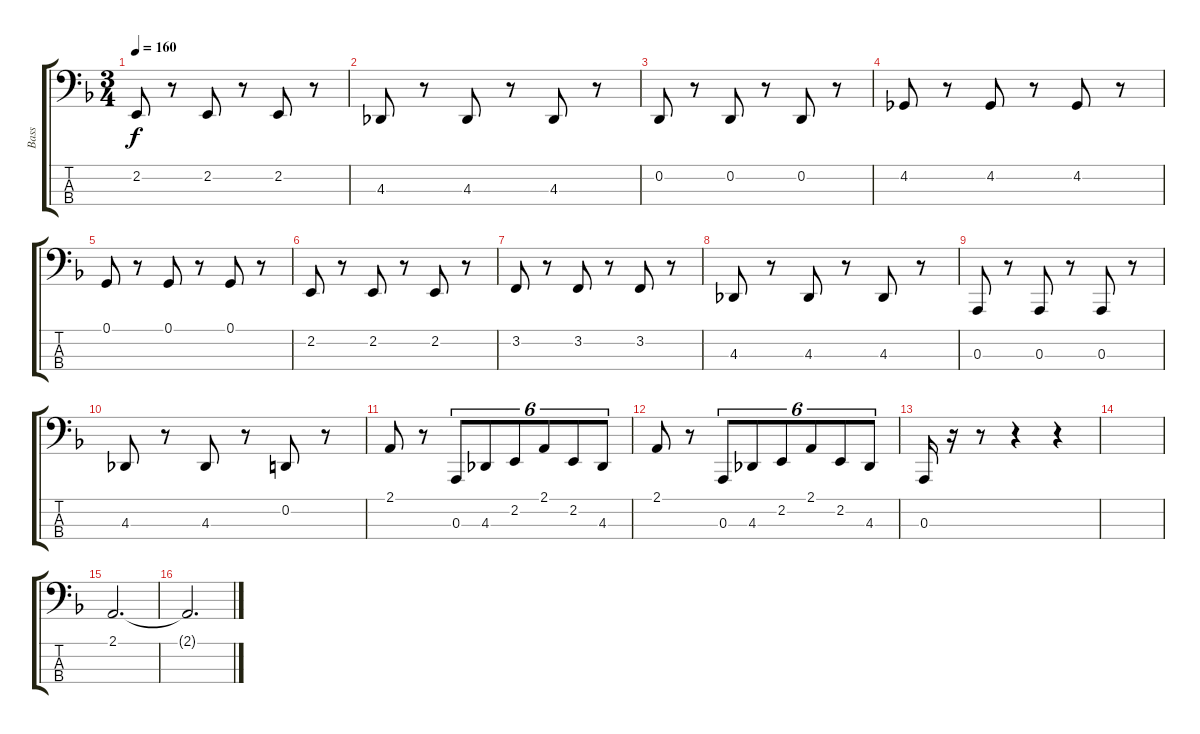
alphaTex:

\track ("Bass" "Bass") {instrument stringensemble1}
\staff {score tabs}
\tuning (G2 D2 A1 Gb0) {hide}
\ts (3 4)
\tempo 160
\clef f4
\ks f
2.2.8{dy f} r.8 2.2.8 r.8 2.2.8 r.8 |
4.3.8 r.8 4.3.8 r.8 4.3.8 r.8 |
0.2.8 r.8 0.2.8 r.8 0.2.8 r.8 |
4.2.8 r.8 4.2.8 r.8 4.2.8 r.8 |
0.1.8 r.8 0.1.8 r.8 0.1.8 r.8 |
2.2.8 r.8 2.2.8 r.8 2.2.8 r.8 |
3.2.8 r.8 3.2.8 r.8 3.2.8 r.8 |
4.3.8 r.8 4.3.8 r.8 4.3.8 r.8 |
0.3.8 r.8 0.3.8 r.8 0.3.8 r.8 |
4.3.8 r.8 4.3.8 r.8 0.2.8 r.8 |
2.1.8 r.8 0.3.8{tu (6 4)} 4.3.8{tu (6 4)} 2.2.8{tu (6 4)} 2.1.8{tu (6 4)} 2.2.8{tu (6 4)} 4.3.8{tu (6 4)} |
2.1.8 r.8 0.3.8{tu (6 4)} 4.3.8{tu (6 4)} 2.2.8{tu (6 4)} 2.1.8{tu (6 4)} 2.2.8{tu (6 4)} 4.3.8{tu (6 4)} |
0.3.16 r.16 r.8 r.4 r.4 |
|
2.1.2{d} |
2.1{t}.2{d}
